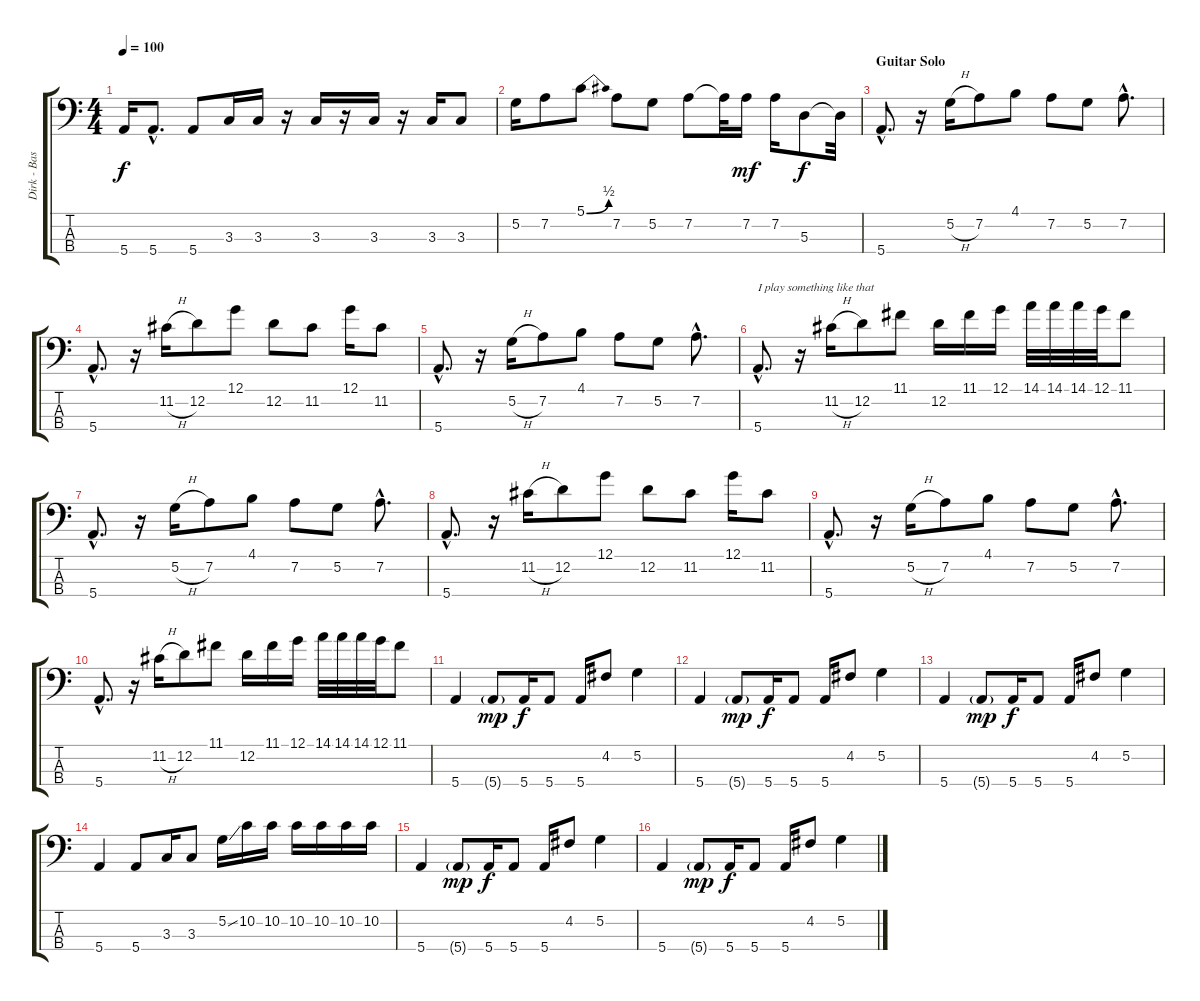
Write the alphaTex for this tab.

\track ("Dirk - Bass" "Dirk - Bas") {instrument electricbassfinger}
\staff {score tabs}
\tuning (G2 D2 A1 E1) {hide}
\ts (4 4)
\tempo 100
\clef f4
\ks c
5.4.16{dy f} 5.4{hac}.8{d} 5.4.8 3.3.16 3.3.16 r.16 3.3.16 r.16 3.3.16 r.16 3.3.16 3.3.8 |
5.2.16 7.2.8 5.1{be (bend 0 0 60 2)}.8 7.2.8 5.2.8 7.2.8 7.2{t}.32 7.2.16{dy mf} 7.2.16 5.3.8{dy f} 5.3{t}.32 |
\section ("" "Guitar Solo")
5.4{hac}.8{d} r.16 5.2{h}.16 7.2.8 4.1.8 7.2.8 5.2.8 7.2{hac}.8{d} |
5.4{hac}.8{d} r.16 11.2{h}.16 12.2.8 12.1.8 12.2.8 11.2.8 12.1.16 11.2.8 |
5.4{hac}.8{d} r.16 5.2{h}.16 7.2.8 4.1.8 7.2.8 5.2.8 7.2{hac}.8{d} |
5.4{hac}.8{d txt "I play something like that"} r.16 11.2{h}.16 12.2.8 11.1.8 12.2.16 11.1.16 12.1.16 14.1.32 14.1.32 14.1.32 12.1.32 11.1.8 |
5.4{hac}.8{d} r.16 5.2{h}.16 7.2.8 4.1.8 7.2.8 5.2.8 7.2{hac}.8{d} |
5.4{hac}.8{d} r.16 11.2{h}.16 12.2.8 12.1.8 12.2.8 11.2.8 12.1.16 11.2.8 |
5.4{hac}.8{d} r.16 5.2{h}.16 7.2.8 4.1.8 7.2.8 5.2.8 7.2{hac}.8{d} |
5.4{hac}.8{d} r.16 11.2{h}.16 12.2.8 11.1.8 12.2.16 11.1.16 12.1.16 14.1.32 14.1.32 14.1.32 12.1.32 11.1.8 |
5.4.4 5.4{g}.8{dy mp} 5.4.16{dy f} 5.4.8 5.4.16 4.2.8 5.2.4 |
5.4.4 5.4{g}.8{dy mp} 5.4.16{dy f} 5.4.8 5.4.16 4.2.8 5.2.4 |
5.4.4 5.4{g}.8{dy mp} 5.4.16{dy f} 5.4.8 5.4.16 4.2.8 5.2.4 |
5.4.4 5.4.8 3.3.16 3.3.8 5.2{ss}.16 10.2.16 10.2.16 10.2.16 10.2.16 10.2.16 10.2.16 |
5.4.4 5.4{g}.8{dy mp} 5.4.16{dy f} 5.4.8 5.4.16 4.2.8 5.2.4 |
5.4.4 5.4{g}.8{dy mp} 5.4.16{dy f} 5.4.8 5.4.16 4.2.8 5.2.4
